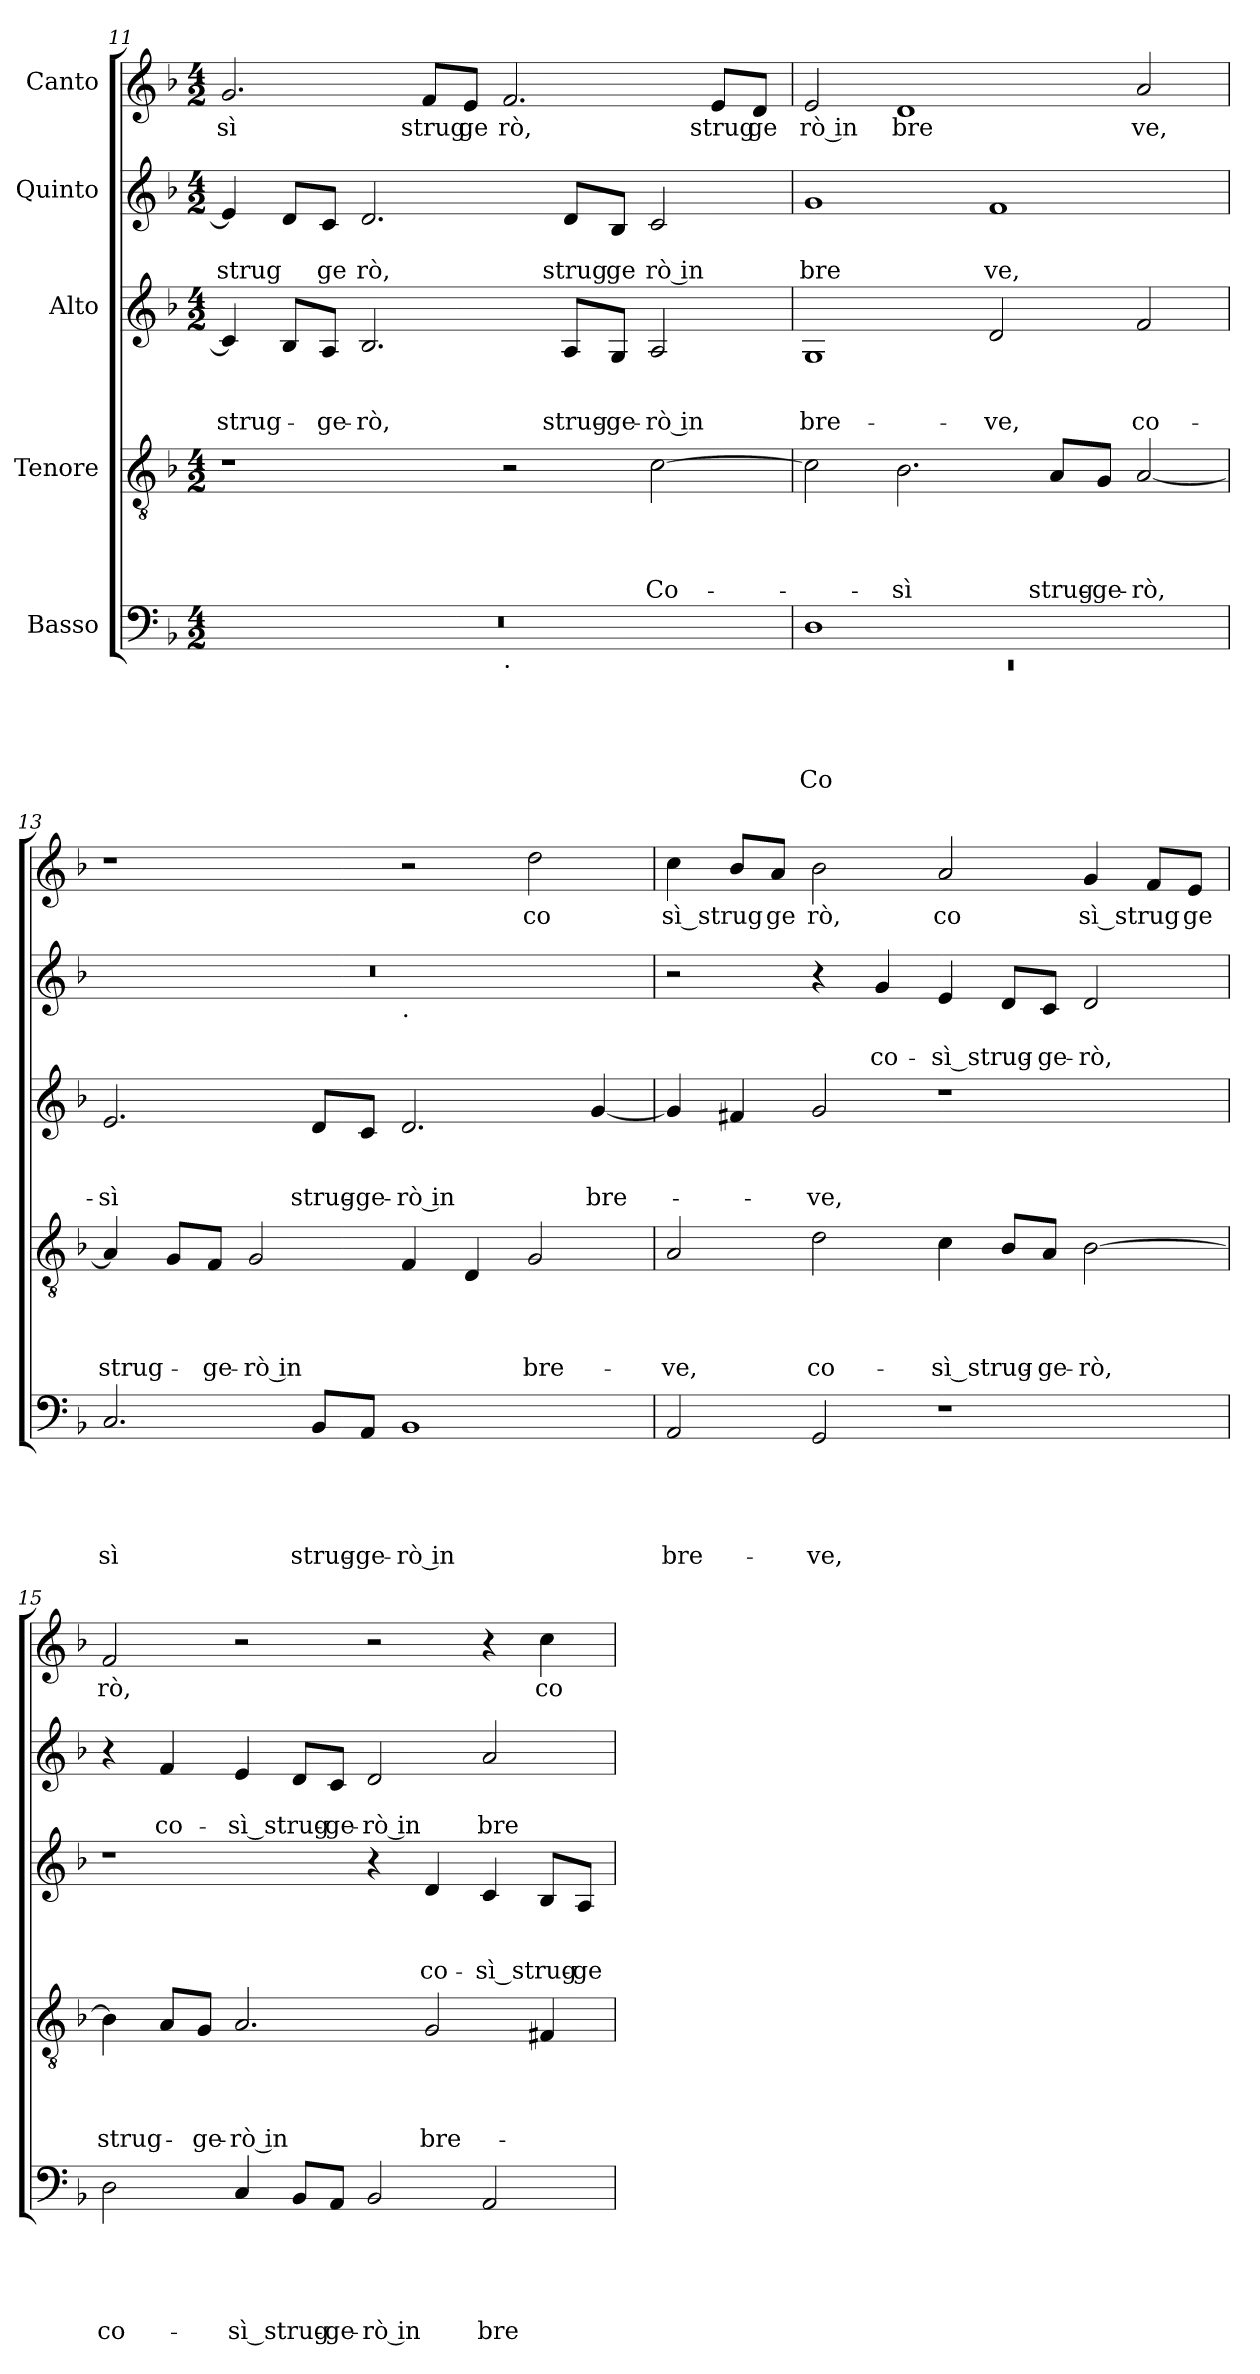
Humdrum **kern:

**kern	**text	**text	**text	**text	**text	**kern	**text	**text	**text	**text	**kern	**text	**text	**text	**kern	**text	**text	**kern	**text
*part5	*part5	*part5	*part5	*part5	*part5	*part4	*part4	*part4	*part4	*part4	*part3	*part3	*part3	*part3	*part2	*part2	*part2	*part1	*part1
*staff5	*staff5	*staff5	*staff5	*staff5	*staff5	*staff4	*staff4	*staff4	*staff4	*staff4	*staff3	*staff3	*staff3	*staff3	*staff2	*staff2	*staff2	*staff1	*staff1
*I"Basso	*	*	*	*	*	*I"Tenore	*	*	*	*	*I"Alto	*	*	*	*I"Quinto	*	*	*I"Canto	*
*clefF4	*	*	*	*	*	*clefGv2	*	*	*	*	*clefG2	*	*	*	*clefG2	*	*	*clefG2	*
*k[b-]	*	*	*	*	*	*k[b-]	*	*	*	*	*k[b-]	*	*	*	*k[b-]	*	*	*k[b-]	*
*F:	*	*	*	*	*	*F:	*	*	*	*	*F:	*	*	*	*F:	*	*	*F:	*
*M4/2	*	*	*	*	*	*M4/2	*	*	*	*	*M4/2	*	*	*	*M4/2	*	*	*M4/2	*
=11	=11	=11	=11	=11	=11	=11	=11	=11	=11	=11	=11	=11	=11	=11	=11	=11	=11	=11	=11
!	!	!	!	!	!	!	!	!	!	!	!	!	!	!LO:LY:b	!	!	!LO:LY:b	!	!LO:LY:b
*^	*	*	*	*	*	*	*	*	*	*	*	*	*	*	*	*	*	*	*
0r	1ryy	.	.	.	.	.	1r	.	.	.	.	4c/]	.	.	strug-	4e/]	.	strug	2.g/	sì
.	.	.	.	.	.	.	.	.	.	.	.	8B-/L	.	.	.	8d/L	.	.	.	.
!	!	!	!	!	!	!	!	!	!	!	!	!	!	!	!LO:LY:b	!	!	!LO:LY:b	!	!
.	.	.	.	.	.	.	.	.	.	.	.	8A/J	.	.	-ge-	8c/J	.	ge	.	.
!	!	!	!	!	!	!	!	!	!	!	!	!	!	!	!LO:LY:b	!	!	!LO:LY:b	!	!
.	.	.	.	.	.	.	.	.	.	.	.	2.B-/	.	.	-rò,	2.d/	.	rò,	.	.
!	!	!	!	!	!	!	!	!	!	!	!	!	!	!	!	!	!	!	!	!LO:LY:b
.	.	.	.	.	.	.	.	.	.	.	.	.	.	.	.	.	.	.	8f/L	strug
!	!	!	!	!	!	!	!	!	!	!	!	!	!	!	!	!	!	!	!	!LO:LY:b
.	.	.	.	.	.	.	.	.	.	.	.	.	.	.	.	.	.	.	8e/J	ge
!	!LO:TX:b:t=.	!	!	!	!	!	!	!	!	!	!	!	!	!	!	!	!	!	!	!
!	!	!	!	!	!	!	!	!	!	!	!	!	!	!	!	!	!	!	!	!LO:LY:b
.	1ryy	.	.	.	.	.	2r	.	.	.	.	.	.	.	.	.	.	.	2.f/	rò,
!	!	!	!	!	!	!	!	!	!	!	!	!	!	!	!LO:LY:b	!	!	!LO:LY:b	!	!
.	.	.	.	.	.	.	.	.	.	.	.	8A/L	.	.	strug-	8d/L	.	strug	.	.
!	!	!	!	!	!	!	!	!	!	!	!	!	!	!	!LO:LY:b	!	!	!LO:LY:b	!	!
.	.	.	.	.	.	.	.	.	.	.	.	8G/J	.	.	-ge-	8B-/J	.	ge	.	.
!	!	!	!	!	!	!	!	!	!	!	!LO:LY:b	!	!	!	!LO:LY:b:rj	!	!	!LO:LY:b:rj	!	!
.	.	.	.	.	.	.	[>2c\	.	.	.	Co-	2A/	.	.	-rò in	2c/	.	rò in	.	.
!	!	!	!	!	!	!	!	!	!	!	!	!	!	!	!	!	!	!	!	!LO:LY:b
.	.	.	.	.	.	.	.	.	.	.	.	.	.	.	.	.	.	.	8e/L	strug
!	!	!	!	!	!	!	!	!	!	!	!	!	!	!	!	!	!	!	!	!LO:LY:b
.	.	.	.	.	.	.	.	.	.	.	.	.	.	.	.	.	.	.	8d/J	ge
=12	=12	=12	=12	=12	=12	=12	=12	=12	=12	=12	=12	=12	=12	=12	=12	=12	=12	=12	=12	=12
!	!LO:N:vis=1	!	!	!	!	!LO:LY:b	!	!	!	!	!	!	!	!	!LO:LY:b	!	!	!LO:LY:b	!	!LO:LY:b:rj
*	*^	*	*	*	*	*	*	*	*	*	*	*	*	*	*	*	*	*	*	*
0ryy	0rEE	1D	.	.	.	.	Co-	2c\]	.	.	.	.	1G	.	.	bre-	1g	.	bre	2e/	rò in
!	!	!	!	!	!	!	!	!	!	!	!	!LO:LY:b	!	!	!	!	!	!	!	!	!LO:LY:b
.	.	.	.	.	.	.	.	2.B-\	.	.	.	-sì	.	.	.	.	.	.	.	1d	bre
!	!	!	!	!	!	!	!	!	!	!	!	!	!	!	!	!LO:LY:b	!	!	!LO:LY:b	!	!
.	.	1ryy	.	.	.	.	.	.	.	.	.	.	2d/	.	.	-ve,	1f	.	ve,	.	.
!	!	!	!	!	!	!	!	!	!	!	!	!LO:LY:b	!	!	!	!	!	!	!	!	!
.	.	.	.	.	.	.	.	8A/L	.	.	.	strug-	.	.	.	.	.	.	.	.	.
!	!	!	!	!	!	!	!	!	!	!	!	!LO:LY:b	!	!	!	!	!	!	!	!	!
.	.	.	.	.	.	.	.	8G/J	.	.	.	-ge-	.	.	.	.	.	.	.	.	.
!	!	!	!	!	!	!	!	!	!	!	!	!LO:LY:b	!	!	!	!LO:LY:b	!	!	!	!	!LO:LY:b
.	.	.	.	.	.	.	.	[<2A/	.	.	.	-rò,	2f/	.	.	co-	.	.	.	2a/	ve,
*v	*v	*v	*	*	*	*	*	*	*	*	*	*	*	*	*	*	*	*	*	*	*
=13	=13	=13	=13	=13	=13	=13	=13	=13	=13	=13	=13	=13	=13	=13	=13	=13	=13	=13	=13
!	!	!	!	!	!LO:LY:b	!	!	!	!	!LO:LY:b	!	!	!	!LO:LY:b	!	!	!	!	!
*	*	*	*	*	*	*	*	*	*	*	*	*	*	*	*^	*	*	*	*
2.C/	.	.	.	.	-sì	4A/]	.	.	.	strug-	2.e/	.	.	-sì	0r	1ryy	.	.	1r	.
.	.	.	.	.	.	8G/L	.	.	.	.	.	.	.	.	.	.	.	.	.	.
!	!	!	!	!	!	!	!	!	!	!LO:LY:b	!	!	!	!	!	!	!	!	!	!
.	.	.	.	.	.	8F/J	.	.	.	-ge-	.	.	.	.	.	.	.	.	.	.
!	!	!	!	!	!	!	!	!	!	!LO:LY:b	!	!	!	!	!	!	!	!	!	!
.	.	.	.	.	.	2G/	.	.	.	-rò in	.	.	.	.	.	.	.	.	.	.
!	!	!	!	!	!LO:LY:b	!	!	!	!	!	!	!	!	!LO:LY:b	!	!	!	!	!	!
8BB-/L	.	.	.	.	strug-	.	.	.	.	.	8d/L	.	.	strug-	.	.	.	.	.	.
!	!	!	!	!	!LO:LY:b	!	!	!	!	!	!	!	!	!LO:LY:b	!	!	!	!	!	!
8AA/J	.	.	.	.	-ge-	.	.	.	.	.	8c/J	.	.	-ge-	.	.	.	.	.	.
!	!	!	!	!	!	!	!	!	!	!	!	!	!	!	!	!LO:TX:b:t=.	!	!	!	!
!	!	!	!	!	!LO:LY:b:rj	!	!	!	!	!	!	!	!	!LO:LY:b:rj	!	!	!	!	!	!
1BB-	.	.	.	.	-rò in	4F/	.	.	.	.	2.d/	.	.	-rò in	.	1ryy	.	.	2r	.
.	.	.	.	.	.	4D/	.	.	.	.	.	.	.	.	.	.	.	.	.	.
!	!	!	!	!	!	!	!	!	!	!LO:LY:b	!	!	!	!	!	!	!	!	!	!LO:LY:b
.	.	.	.	.	.	2G/	.	.	.	bre-	.	.	.	.	.	.	.	.	2dd\	co
!	!	!	!	!	!	!	!	!	!	!	!	!	!	!LO:LY:b	!	!	!	!	!	!
.	.	.	.	.	.	.	.	.	.	.	[>4g/	.	.	bre-	.	.	.	.	.	.
!!LO:PB:g=z
=14	=14	=14	=14	=14	=14	=14	=14	=14	=14	=14	=14	=14	=14	=14	=14	=14	=14	=14	=14	=14
!	!	!	!	!	!LO:LY:b	!	!	!	!	!LO:LY:b	!	!	!	!	!	!	!	!	!	!LO:LY:b
*	*	*	*	*	*	*	*	*	*	*	*	*	*	*	*v	*v	*	*	*	*
2AA/	.	.	.	.	bre-	2A/	.	.	.	-ve,	4g/]	.	.	.	2r	.	.	4cc\	sì strug
.	.	.	.	.	.	.	.	.	.	.	4f#X/	.	.	.	.	.	.	8b-/L	.
!	!	!	!	!	!	!	!	!	!	!	!	!	!	!	!	!	!	!	!LO:LY:b
.	.	.	.	.	.	.	.	.	.	.	.	.	.	.	.	.	.	8a/J	ge
!	!	!	!	!	!LO:LY:b	!	!	!	!	!LO:LY:b	!	!	!	!LO:LY:b	!	!	!	!	!LO:LY:b
2GG/	.	.	.	.	-ve,	2d\	.	.	.	co-	2g/	.	.	-ve,	4r	.	.	2b-\	rò,
!	!	!	!	!	!	!	!	!	!	!	!	!	!	!	!	!	!LO:LY:b	!	!
.	.	.	.	.	.	.	.	.	.	.	.	.	.	.	4g/	.	co-	.	.
!	!	!	!	!	!	!	!	!	!	!LO:LY:b	!	!	!	!	!	!	!LO:LY:b	!	!LO:LY:b
1r	.	.	.	.	.	4c\	.	.	.	-sì strug-	1r	.	.	.	4e/	.	-sì strug-	2a/	co
.	.	.	.	.	.	8B-/L	.	.	.	.	.	.	.	.	8d/L	.	.	.	.
!	!	!	!	!	!	!	!	!	!	!LO:LY:b	!	!	!	!	!	!	!LO:LY:b	!	!
.	.	.	.	.	.	8A/J	.	.	.	-ge-	.	.	.	.	8c/J	.	-ge-	.	.
!	!	!	!	!	!	!	!	!	!	!LO:LY:b	!	!	!	!	!	!	!LO:LY:b	!	!LO:LY:b
.	.	.	.	.	.	[>2B-\	.	.	.	-rò,	.	.	.	.	2d/	.	-rò,	4g/	sì strug
.	.	.	.	.	.	.	.	.	.	.	.	.	.	.	.	.	.	8f/L	.
!	!	!	!	!	!	!	!	!	!	!	!	!	!	!	!	!	!	!	!LO:LY:b
.	.	.	.	.	.	.	.	.	.	.	.	.	.	.	.	.	.	8e/J	ge
=15	=15	=15	=15	=15	=15	=15	=15	=15	=15	=15	=15	=15	=15	=15	=15	=15	=15	=15	=15
!	!	!	!	!	!LO:LY:b	!	!	!	!	!LO:LY:b	!	!	!	!	!	!	!	!	!LO:LY:b
2D\	.	.	.	.	co-	4B-\]	.	.	.	strug-	1r	.	.	.	4r	.	.	2f/	rò,
!	!	!	!	!	!	!	!	!	!	!	!	!	!	!	!	!	!LO:LY:b	!	!
.	.	.	.	.	.	8A/L	.	.	.	.	.	.	.	.	4f/	.	co-	.	.
!	!	!	!	!	!	!	!	!	!	!LO:LY:b	!	!	!	!	!	!	!	!	!
.	.	.	.	.	.	8G/J	.	.	.	-ge-	.	.	.	.	.	.	.	.	.
!	!	!	!	!	!LO:LY:b	!	!	!	!	!LO:LY:b:rj	!	!	!	!	!	!	!LO:LY:b	!	!
4C/	.	.	.	.	-sì strug-	2.A/	.	.	.	-rò in	.	.	.	.	4e/	.	-sì strug-	2r	.
8BB-/L	.	.	.	.	.	.	.	.	.	.	.	.	.	.	8d/L	.	.	.	.
!	!	!	!	!	!LO:LY:b	!	!	!	!	!	!	!	!	!	!	!	!LO:LY:b	!	!
8AA/J	.	.	.	.	-ge-	.	.	.	.	.	.	.	.	.	8c/J	.	-ge-	.	.
!	!	!	!	!	!LO:LY:b:rj	!	!	!	!	!	!	!	!	!	!	!	!LO:LY:b:rj	!	!
2BB-/	.	.	.	.	-rò in	.	.	.	.	.	4r	.	.	.	2d/	.	-rò in	2r	.
!	!	!	!	!	!	!	!	!	!	!LO:LY:b	!	!	!	!LO:LY:b	!	!	!	!	!
.	.	.	.	.	.	2G/	.	.	.	bre-	4d/	.	.	co-	.	.	.	.	.
!	!	!	!	!	!LO:LY:b	!	!	!	!	!	!	!	!	!LO:LY:b	!	!	!LO:LY:b	!	!
2AA/	.	.	.	.	bre-	.	.	.	.	.	4c/	.	.	-sì strug-	2a/	.	bre-	4r	.
!	!	!	!	!	!	!	!	!	!	!	!	!	!	!	!	!	!	!	!LO:LY:b
.	.	.	.	.	.	4F#X/	.	.	.	.	8B-/L	.	.	.	.	.	.	4cc\	co
!	!	!	!	!	!	!	!	!	!	!	!	!	!	!LO:LY:b	!	!	!	!	!
.	.	.	.	.	.	.	.	.	.	.	8A/J	.	.	-ge-	.	.	.	.	.
=	=	=	=	=	=	=	=	=	=	=	=	=	=	=	=	=	=	=	=
*-	*-	*-	*-	*-	*-	*-	*-	*-	*-	*-	*-	*-	*-	*-	*-	*-	*-	*-	*-
